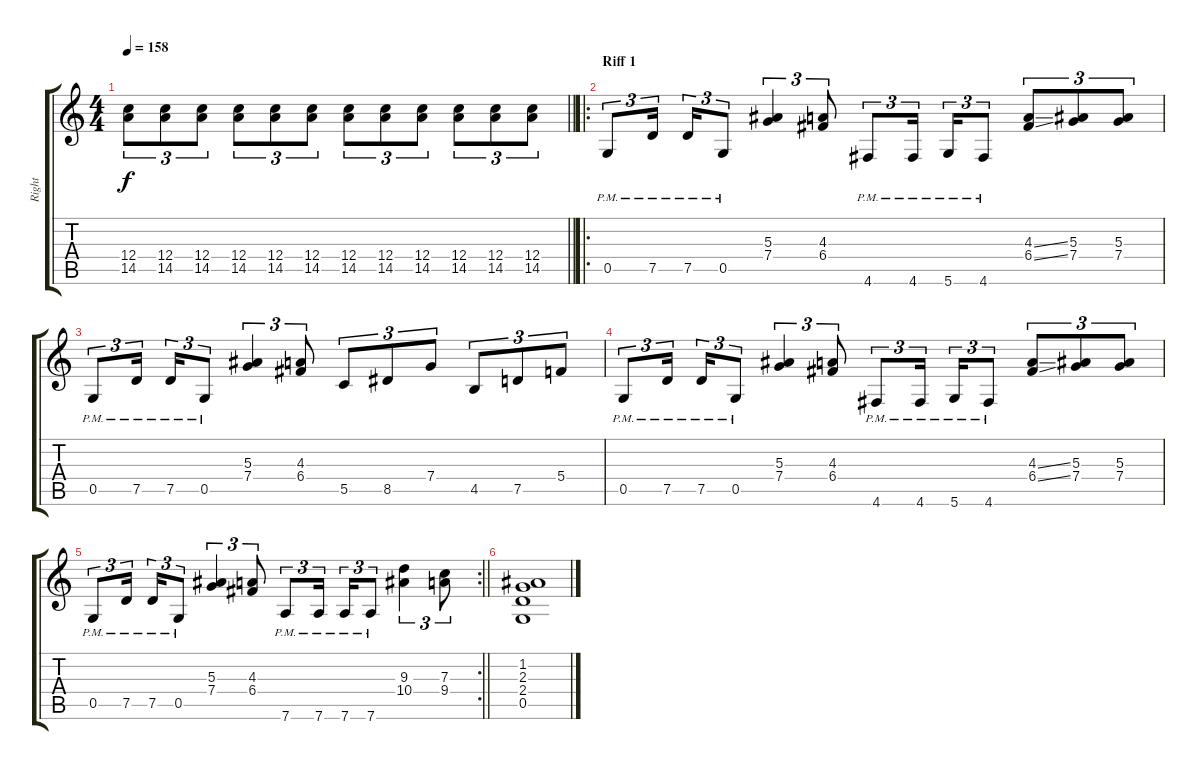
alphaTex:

\track ("Right" "Right") {instrument distortionguitar}
\staff {score tabs}
\tuning (D4 A3 F3 C3 G2 D2) {hide}
\ts (4 4)
\tempo 158
\clef g2
\barLineRight lightlight
\ks c
(12.4 14.5).8{tu (3 2) dy f} (12.4 14.5).8{tu (3 2)} (12.4 14.5).8{tu (3 2)} (12.4 14.5).8{tu (3 2)} (12.4 14.5).8{tu (3 2)} (12.4 14.5).8{tu (3 2)} (12.4 14.5).8{tu (3 2)} (12.4 14.5).8{tu (3 2)} (12.4 14.5).8{tu (3 2)} (12.4 14.5).8{tu (3 2)} (12.4 14.5).8{tu (3 2)} (12.4 14.5).8{tu (3 2)} |
\ro
\section ("" "Riff 1")
0.5{pm}.8{tu (3 2)} 7.5{pm}.16{tu (3 2) beam splitsecondary} 7.5{pm}.16{tu (3 2)} 0.5{pm}.8{tu (3 2)} (5.3 7.4).4{tu (3 2)} (4.3 6.4).8{tu (3 2)} 4.6{pm}.8{tu (3 2)} 4.6{pm}.16{tu (3 2) beam splitsecondary} 5.6{pm}.16{tu (3 2)} 4.6{pm}.8{tu (3 2)} (4.3{ss} 6.4{ss}).8{tu (3 2)} (5.3 7.4).8{tu (3 2)} (5.3 7.4).8{tu (3 2)} |
0.5{pm}.8{tu (3 2)} 7.5{pm}.16{tu (3 2) beam splitsecondary} 7.5{pm}.16{tu (3 2)} 0.5{pm}.8{tu (3 2)} (5.3 7.4).4{tu (3 2)} (4.3 6.4).8{tu (3 2)} 5.5.8{tu (3 2)} 8.5.8{tu (3 2)} 7.4.8{tu (3 2)} 4.5.8{tu (3 2)} 7.5.8{tu (3 2)} 5.4.8{tu (3 2)} |
0.5{pm}.8{tu (3 2)} 7.5{pm}.16{tu (3 2) beam splitsecondary} 7.5{pm}.16{tu (3 2)} 0.5{pm}.8{tu (3 2)} (5.3 7.4).4{tu (3 2)} (4.3 6.4).8{tu (3 2)} 4.6{pm}.8{tu (3 2)} 4.6{pm}.16{tu (3 2) beam splitsecondary} 5.6{pm}.16{tu (3 2)} 4.6{pm}.8{tu (3 2)} (4.3{ss} 6.4{ss}).8{tu (3 2)} (5.3 7.4).8{tu (3 2)} (5.3 7.4).8{tu (3 2)} |
\rc 2
\barLineRight lightlight
0.5{pm}.8{tu (3 2)} 7.5{pm}.16{tu (3 2) beam splitsecondary} 7.5{pm}.16{tu (3 2)} 0.5{pm}.8{tu (3 2)} (5.3 7.4).4{tu (3 2)} (4.3 6.4).8{tu (3 2)} 7.6{pm}.8{tu (3 2)} 7.6{pm}.16{tu (3 2) beam splitsecondary} 7.6{pm}.16{tu (3 2)} 7.6{pm}.8{tu (3 2)} (9.3 10.4).4{tu (3 2)} (7.3 9.4).8{tu (3 2)} |
(1.2 2.3 2.4 0.5).1
